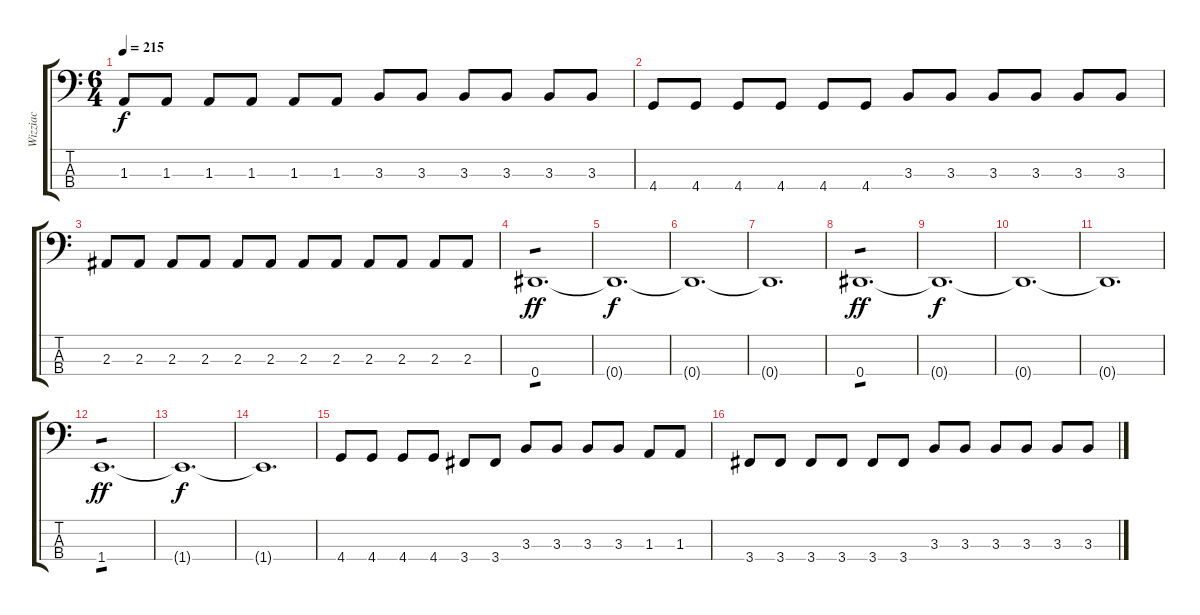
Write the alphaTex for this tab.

\track ("Wizziac" "Wizziac") {instrument electricbassfinger}
\staff {score tabs}
\tuning (Gb2 Db2 Ab1 Eb1) {hide}
\ts (6 4)
\tempo 215
\clef f4
\ks c
1.3.8{dy f} 1.3.8 1.3.8 1.3.8 1.3.8 1.3.8 3.3.8 3.3.8 3.3.8 3.3.8 3.3.8 3.3.8 |
4.4.8 4.4.8 4.4.8 4.4.8 4.4.8 4.4.8 3.3.8 3.3.8 3.3.8 3.3.8 3.3.8 3.3.8 |
2.3.8 2.3.8 2.3.8 2.3.8 2.3.8 2.3.8 2.3.8 2.3.8 2.3.8 2.3.8 2.3.8 2.3.8 |
0.4.1{d tp 1 dy ff} |
0.4{t}.1{d dy f} |
0.4{t}.1{d} |
0.4{t}.1{d} |
0.4.1{d tp 1 dy ff} |
0.4{t}.1{d dy f} |
0.4{t}.1{d} |
0.4{t}.1{d} |
1.4.1{d tp 1 dy ff} |
1.4{t}.1{d dy f} |
1.4{t}.1{d} |
4.4.8 4.4.8 4.4.8 4.4.8 3.4.8 3.4.8 3.3.8 3.3.8 3.3.8 3.3.8 1.3.8 1.3.8 |
3.4.8 3.4.8 3.4.8 3.4.8 3.4.8 3.4.8 3.3.8 3.3.8 3.3.8 3.3.8 3.3.8 3.3.8
